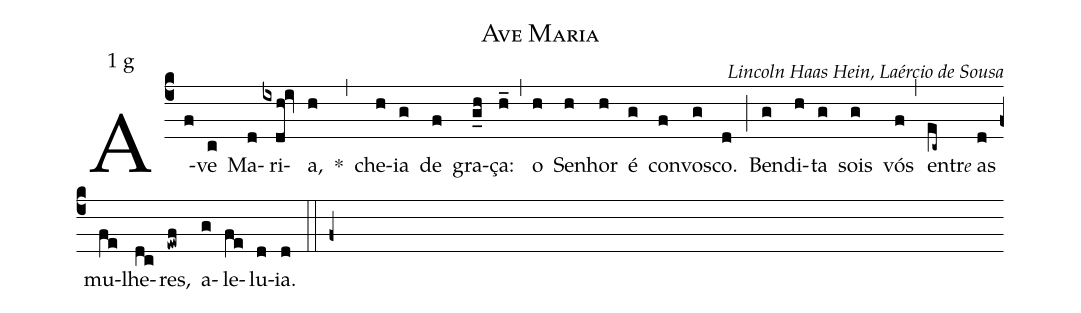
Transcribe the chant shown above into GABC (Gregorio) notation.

name: Ave Maria;
mode: 1;
mode-differentia: g;
commentary: Lincoln Haas Hein, Laércio de Sousa;
%%
(c4)

A(f)ve(c) Ma(d)ri(ixdh!iv)a,(h) *(,) che(h)ia(g) de(f) gra(g_h)ça:(h_) (,) o(h) Se(h)nhor(h) é(g) con(f)vos(g)co.(d) (;) Ben(g)di(h)ta(g) sois(g) vós(f) (,) en(ec~)tr<e>e</e> as(d) mu(fe)lhe(dc)res,(ewf) a(g)le(fe)lu(d)ia.(d) (::f+)
